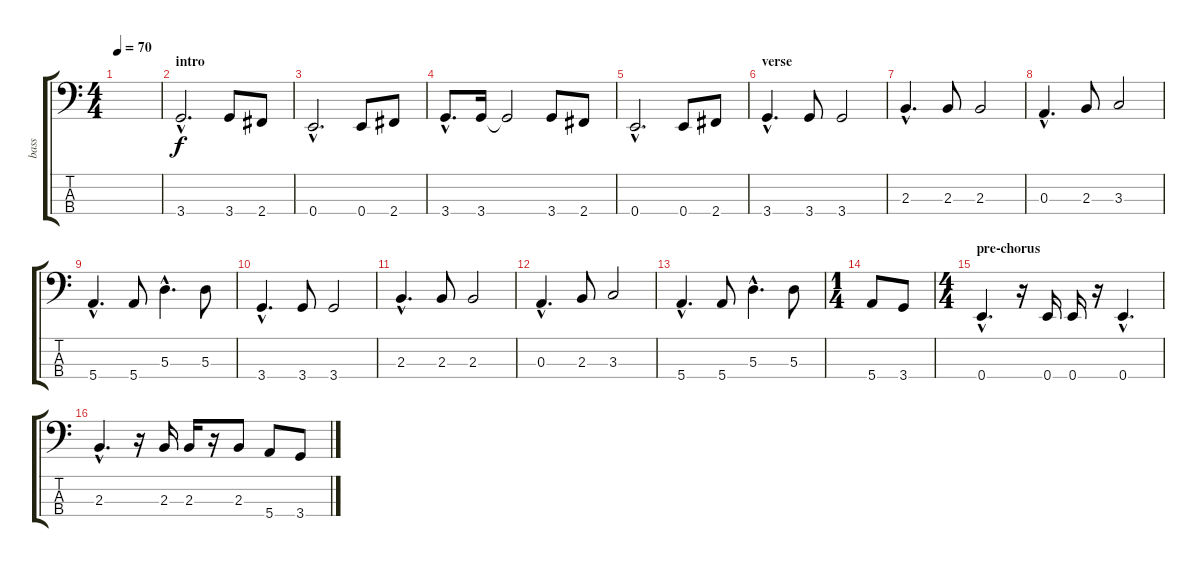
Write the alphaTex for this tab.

\track ("bass" "bass") {instrument electricbassfinger}
\staff {score tabs}
\tuning (G2 D2 A1 E1) {hide}
\ts (4 4)
\tempo 70
\clef f4
\ks c
|
\section ("" "intro")
3.4{hac}.2{d} 3.4.8 2.4.8 |
0.4{hac}.2{d} 0.4.8 2.4.8 |
3.4{hac}.8{d} 3.4.16 3.4{t}.2 3.4.8 2.4.8 |
0.4{hac}.2{d} 0.4.8 2.4.8 |
\section ("" "verse")
3.4{hac}.4{d} 3.4.8 3.4.2 |
2.3{hac}.4{d} 2.3.8 2.3.2 |
0.3{hac}.4{d} 2.3.8 3.3.2 |
5.4{hac}.4{d} 5.4.8 5.3{hac}.4{d} 5.3.8 |
3.4{hac}.4{d} 3.4.8 3.4.2 |
2.3{hac}.4{d} 2.3.8 2.3.2 |
0.3{hac}.4{d} 2.3.8 3.3.2 |
5.4{hac}.4{d} 5.4.8 5.3{hac}.4{d} 5.3.8 |
\ts (1 4)
5.4.8 3.4.8 |
\ts (4 4)
\section ("" "pre-chorus")
0.4{hac}.4{d} r.16 0.4.16 0.4.16 r.16 0.4{hac}.4{d} |
2.3{hac}.4{d} r.16 2.3.16 2.3.16 r.16 2.3.8 5.4.8 3.4.8
